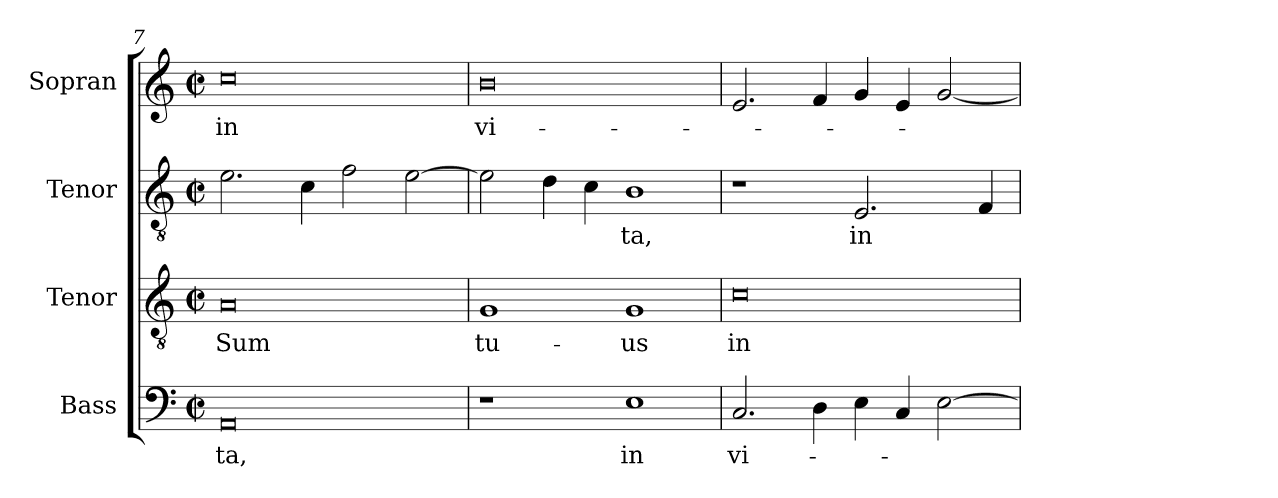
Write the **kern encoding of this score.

**kern	**text	**kern	**text	**kern	**text	**kern	**text
*part4	*part4	*part3	*part3	*part2	*part2	*part1	*part1
*staff4	*staff4	*staff3	*staff3	*staff2	*staff2	*staff1	*staff1
*I"Bass	*	*I"Tenor	*	*I"Tenor	*	*I"Sopran	*
*	*	*I'Tenor	*	*	*	*	*
*clefF4	*	*clefGv2	*	*clefGv2	*	*clefG2	*
*	*	*ITrd7c12	*	*ITrd7c12	*	*	*
*k[]	*	*k[]	*	*k[]	*	*k[]	*
*M2/2	*	*M2/2	*	*M2/2	*	*M2/2	*
*met(c|)	*	*met(c|)	*	*met(c|)	*	*met(c|)	*
=7	=7	=7	=7	=7	=7	=7	=7
!	!LO:LY:b:color=#000000	!	!	!	!	!	!
!	!	!	!LO:LY:b:color=#000000	!	!	!	!
!	!	!	!	!	!	!	!LO:LY:b:color=#000000
0AAi	-ta,	0AAi	Sum	2.Ei\	.	0cci	in
.	.	.	.	4Ci\	.	.	.
.	.	.	.	2Fi\	.	.	.
.	.	.	.	[>2Ei\	.	.	.
!!LO:LB:g=z
=8	=8	=8	=8	=8	=8	=8	=8
!	!	!	!LO:LY:b:color=#000000	!	!	!	!
!	!	!	!	!	!	!	!LO:LY:b:color=#000000
1r	.	1GGi	tu-	2Ei\]	.	0bi	vi-
.	.	.	.	4Di\	.	.	.
.	.	.	.	4Ci\	.	.	.
!	!LO:LY:b:color=#000000	!	!	!	!	!	!
!	!	!	!LO:LY:b:color=#000000	!	!	!	!
!	!	!	!	!	!LO:LY:b:color=#000000	!	!
1Ei	in	1GGi	-us	1BBi	-ta,	.	.
=9	=9	=9	=9	=9	=9	=9	=9
!	!LO:LY:b:color=#000000	!	!	!	!	!	!
!	!	!	!LO:LY:b:color=#000000	!	!	!	!
2.Ci/	vi-	0Ci	in	1r	.	2.ei/	.
4Di\	.	.	.	.	.	4fi/	.
!	!	!	!	!	!LO:LY:b:color=#000000	!	!
4Ei\	.	.	.	2.EEi/	in	4gi/	.
4Ci/	.	.	.	.	.	4ei/	.
[>2Ei\	.	.	.	.	.	[<2gi/	.
.	.	.	.	4FFi/	.	.	.
=	=	=	=	=	=	=	=
*-	*-	*-	*-	*-	*-	*-	*-
